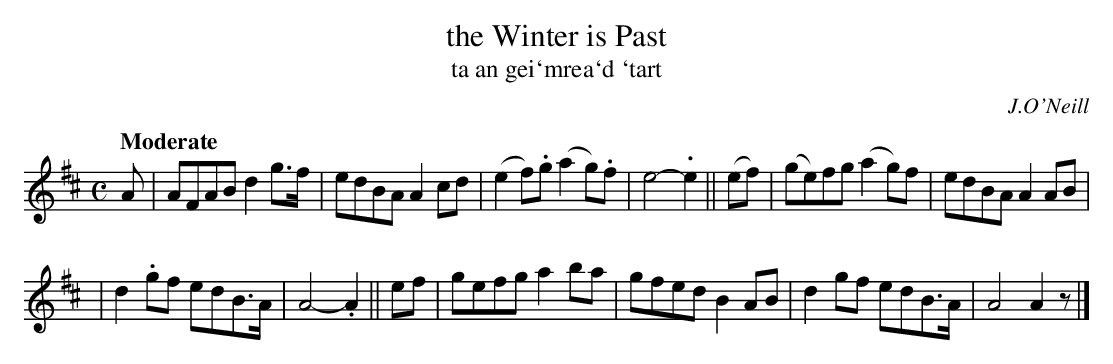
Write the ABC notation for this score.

X:1
T: the Winter is Past
T: ta an gei\`mrea\`d \`tart
O: J.O'Neill
Q: "Moderate"
M: C
L: 1/8
K: D	% or Amix
A | AFAB d2g>f | edBA A2cd |(e2f).g (a2g).f | e4- .e2 || (ef) | (ge)fg (a2g)f | edBA A2AB |
| d2.gf edB>A | A4- .A2 || ef | gefg a2ba | gfed B2AB | d2gf edB>A | A4 A2z |]
